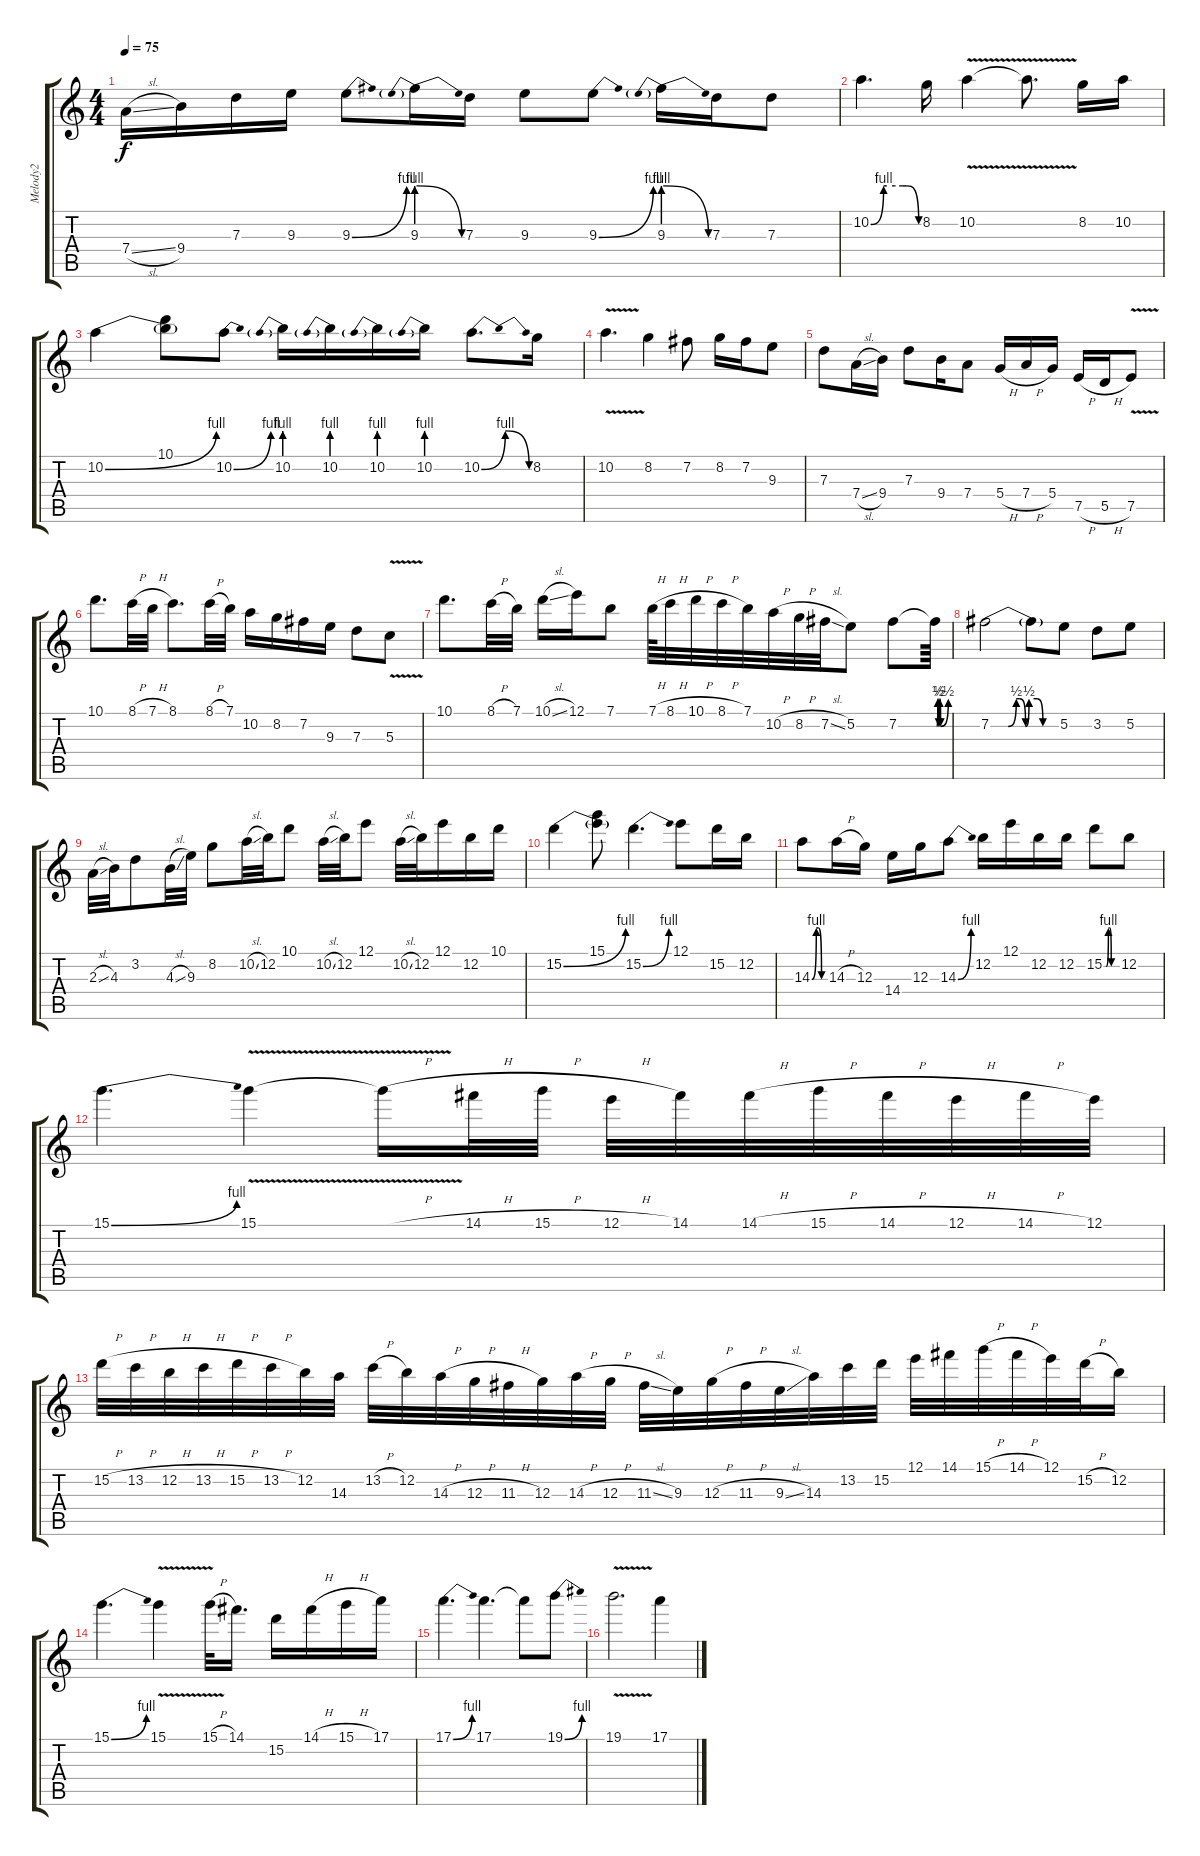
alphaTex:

\track ("Melody2" "Melody2") {instrument distortionguitar}
\staff {score tabs}
\tuning (E4 B3 G3 D3 A2 E2) {hide}
\ts (4 4)
\tempo 75
\clef g2
\ks c
7.4{sl}.16{dy f} 9.4.16 7.3.16 9.3.16 9.3{be (bend 0 0 60 4)}.8 9.3{be (prebendrelease 0 4 60 0)}.16 7.3.16 9.3.8 9.3{be (bend 0 0 60 4)}.8 9.3{be (prebendrelease 0 4 60 0)}.16 7.3.16 7.3.8 |
10.2{be (custom 0 0 16 4 20 4 40 4 45 4 60 0)}.4{d} 8.2.16 10.2{v}.4 10.2{t}.8{d} 8.2.16 10.2.16 |
10.2{be (bend 0 0 60 4)}.4 (10.1 10.2{t}).8 10.2{be (bend 0 0 60 4)}.8 10.2{be (prebend 0 4 60 4)}.16 10.2{be (prebend 0 4 60 4)}.16 10.2{be (prebend 0 4 60 4)}.16 10.2{be (prebend 0 4 60 4)}.16 10.2{be (bendrelease 0 0 15 4 15 4 60 0)}.8{d} 8.2.16 |
10.2{v}.4{d} 8.2.4 7.2.8 8.2.16 7.2.16 9.3.8 |
7.3.8 7.4{sl}.16 9.4.16 7.3.8 9.4.16 7.4.8 5.4{h}.16 7.4{h}.16 5.4.16 7.5{h}.16 5.5{h}.16 7.5{v}.8 |
10.1.8{d} 8.1{h}.32 7.1{h}.32 8.1.8{d} 8.1{h}.32 7.1.32 10.2.16 8.2.16 7.2.16 9.3.16 7.3.8 5.3{v}.8 |
10.1.8{d} 8.1{h}.32 7.1.32 10.1{sl}.16 12.1.16 7.1.8 7.1{h}.64 8.1{h}.32 10.1{h}.32 8.1{h}.32 7.1.32 10.2{h}.32 8.2{h}.32 7.2{sl}.32 5.2.8 7.2.8 7.2{be (custom 0 0 5 2 10 0 15 2 20 0 60 2) t}.64 |
7.2{be (custom 0 0 10 0 15 0 22 2 25 2 30 0 33 2 40 2 45 0 48 0 60 0)}.2 7.2{t}.8 5.2.8 3.2.8 5.2.8 |
2.3{sl}.32 4.3.32 3.2.8 4.3{sl}.32 9.3.32 8.2.8 10.2{sl}.32 12.2.32 10.1.8 10.2{sl}.32 12.2.32 12.1.8 10.2{sl}.32 12.2.32 12.1.16 12.2.16 10.1.16 |
15.2{be (bend 0 0 60 4)}.4 (15.1 15.2{t}).8 15.2{be (bend 0 0 60 4)}.4{d} 12.1.8 15.2.16 12.2.16 |
14.3{be (custom 0 0 20 4 30 4 44 0 60 0)}.8 14.3{h}.16 12.3.16 14.4.16 12.3.16 14.3{be (bend 0 0 60 4)}.8 12.2.16 12.1.16 12.2.16 12.2.16 15.2{be (custom 0 0 10 0 20 4 26 4 33 0 60 0)}.8 12.2.8 |
15.1{be (bend 0 0 60 4)}.4{d} 15.1{v}.4 15.1{h t}.16 14.1{h}.32 15.1{h}.32 12.1{h}.32 14.1.32 14.1{h}.32 15.1{h}.32 14.1{h}.32 12.1{h}.32 14.1{h}.32 12.1.32 |
15.2{h}.32 13.2{h}.32 12.2{h}.32 13.2{h}.32 15.2{h}.32 13.2{h}.32 12.2.32 14.3.32 13.2{h}.32 12.2.32 14.3{h}.32 12.3{h}.32 11.3{h}.32 12.3.32 14.3{h}.32 12.3{h}.32 11.3{sl}.32 9.3.32 12.3{h}.32 11.3{h}.32 9.3{sl}.32 14.3.32 13.2.32 15.2.32 12.1.32 14.1.32 15.1{h}.32 14.1{h}.32 12.1.32 15.2{h}.32 12.2.16 |
15.1{be (bend 0 0 60 4)}.4{d} 15.1{v}.4 15.1{v h}.32 14.1.16{d} 15.2.16 14.1{h}.16 15.1{h}.16 17.1.16 |
17.1{be (bend 0 0 60 4)}.4{d} 17.1.4{d} 17.1{t}.8 19.1{be (bend 0 0 60 4)}.8 |
19.1{v}.2{d} 17.1.4
